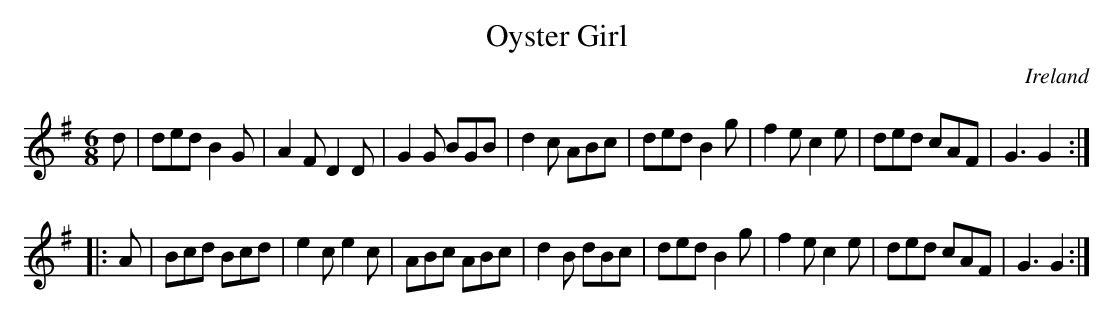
X:1
T:Oyster Girl
O:Ireland
M:6/8
K:G
d|\
ded B2G|A2F D2D|G2G BGB|d2c ABc|\
ded B2g|f2e c2e|ded cAF|G3 G2 :|
|:A|\
Bcd Bcd|e2c e2c|ABc ABc|d2B dBc|\
ded B2g|f2e c2e|ded cAF|G3 G2:|
